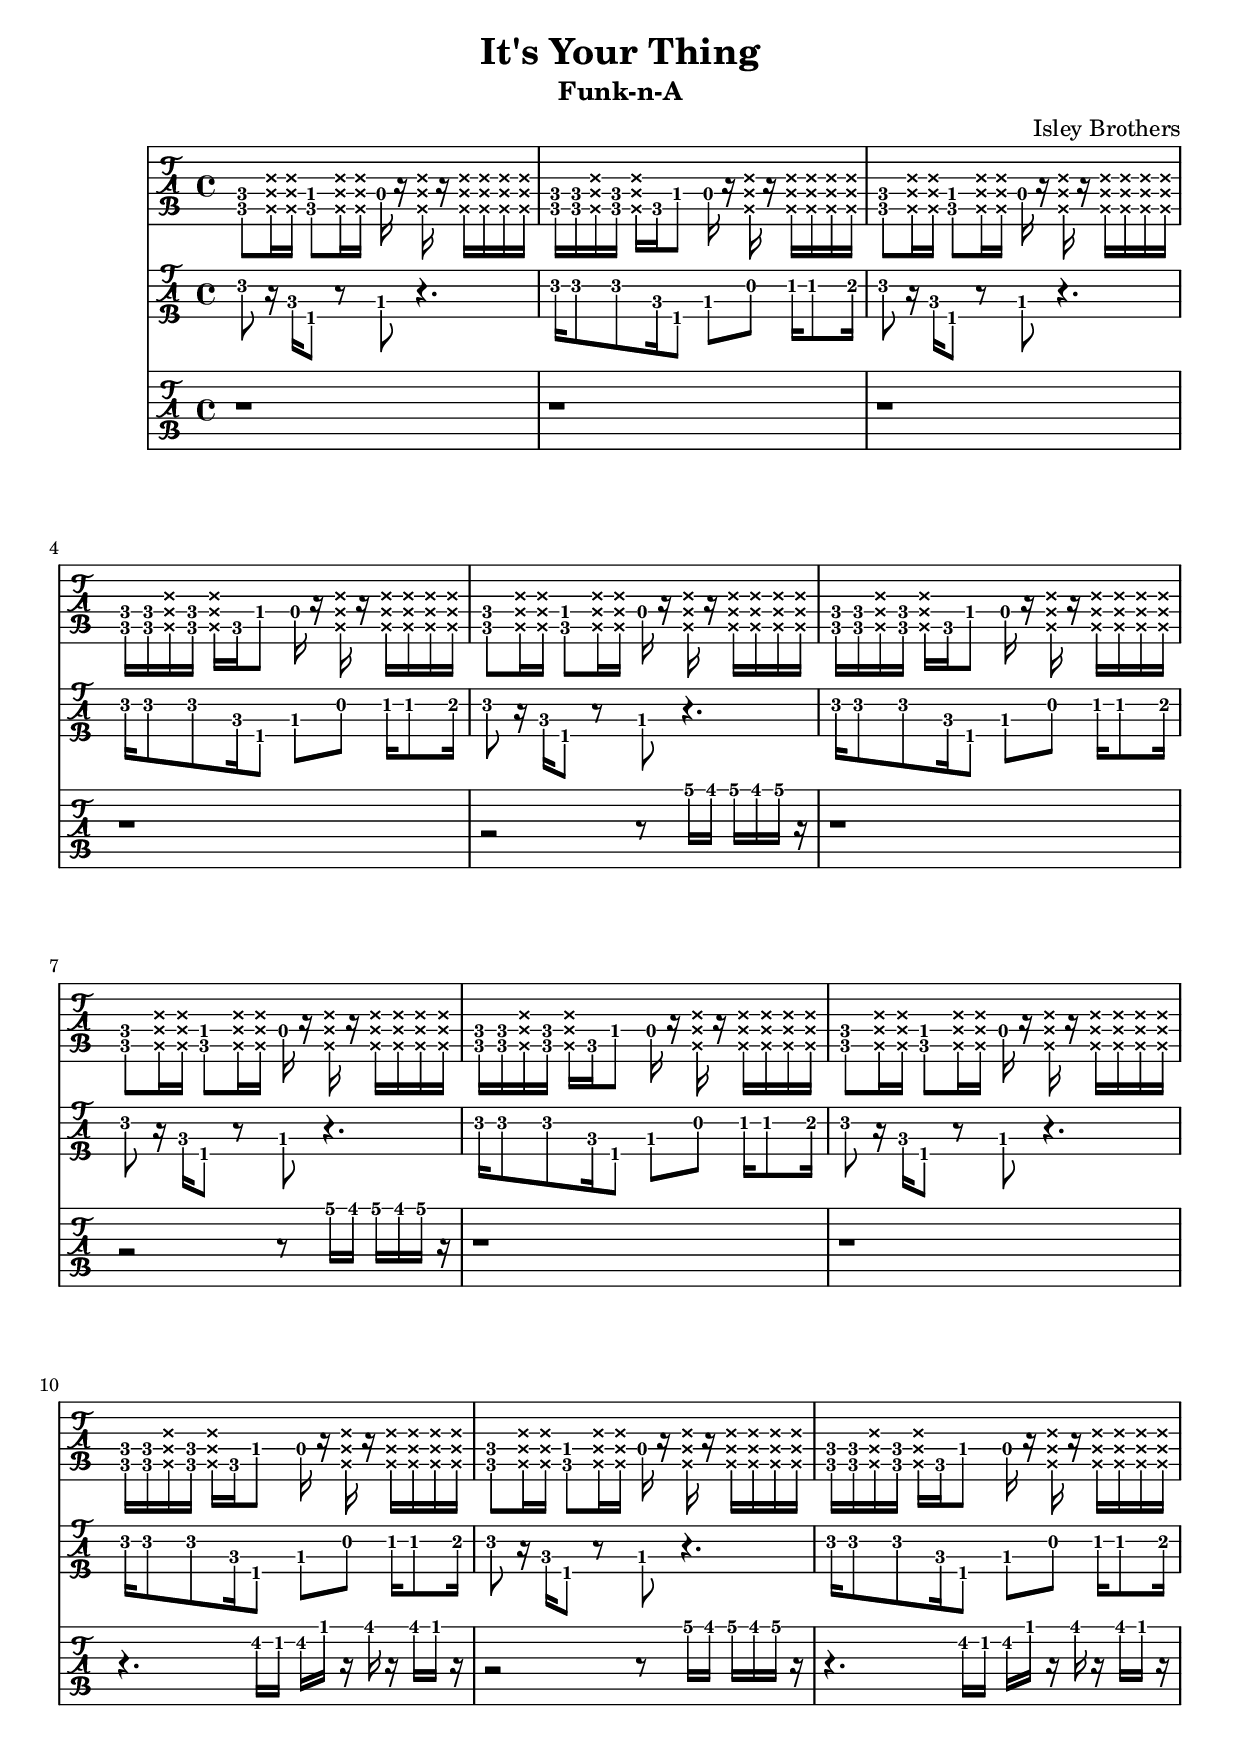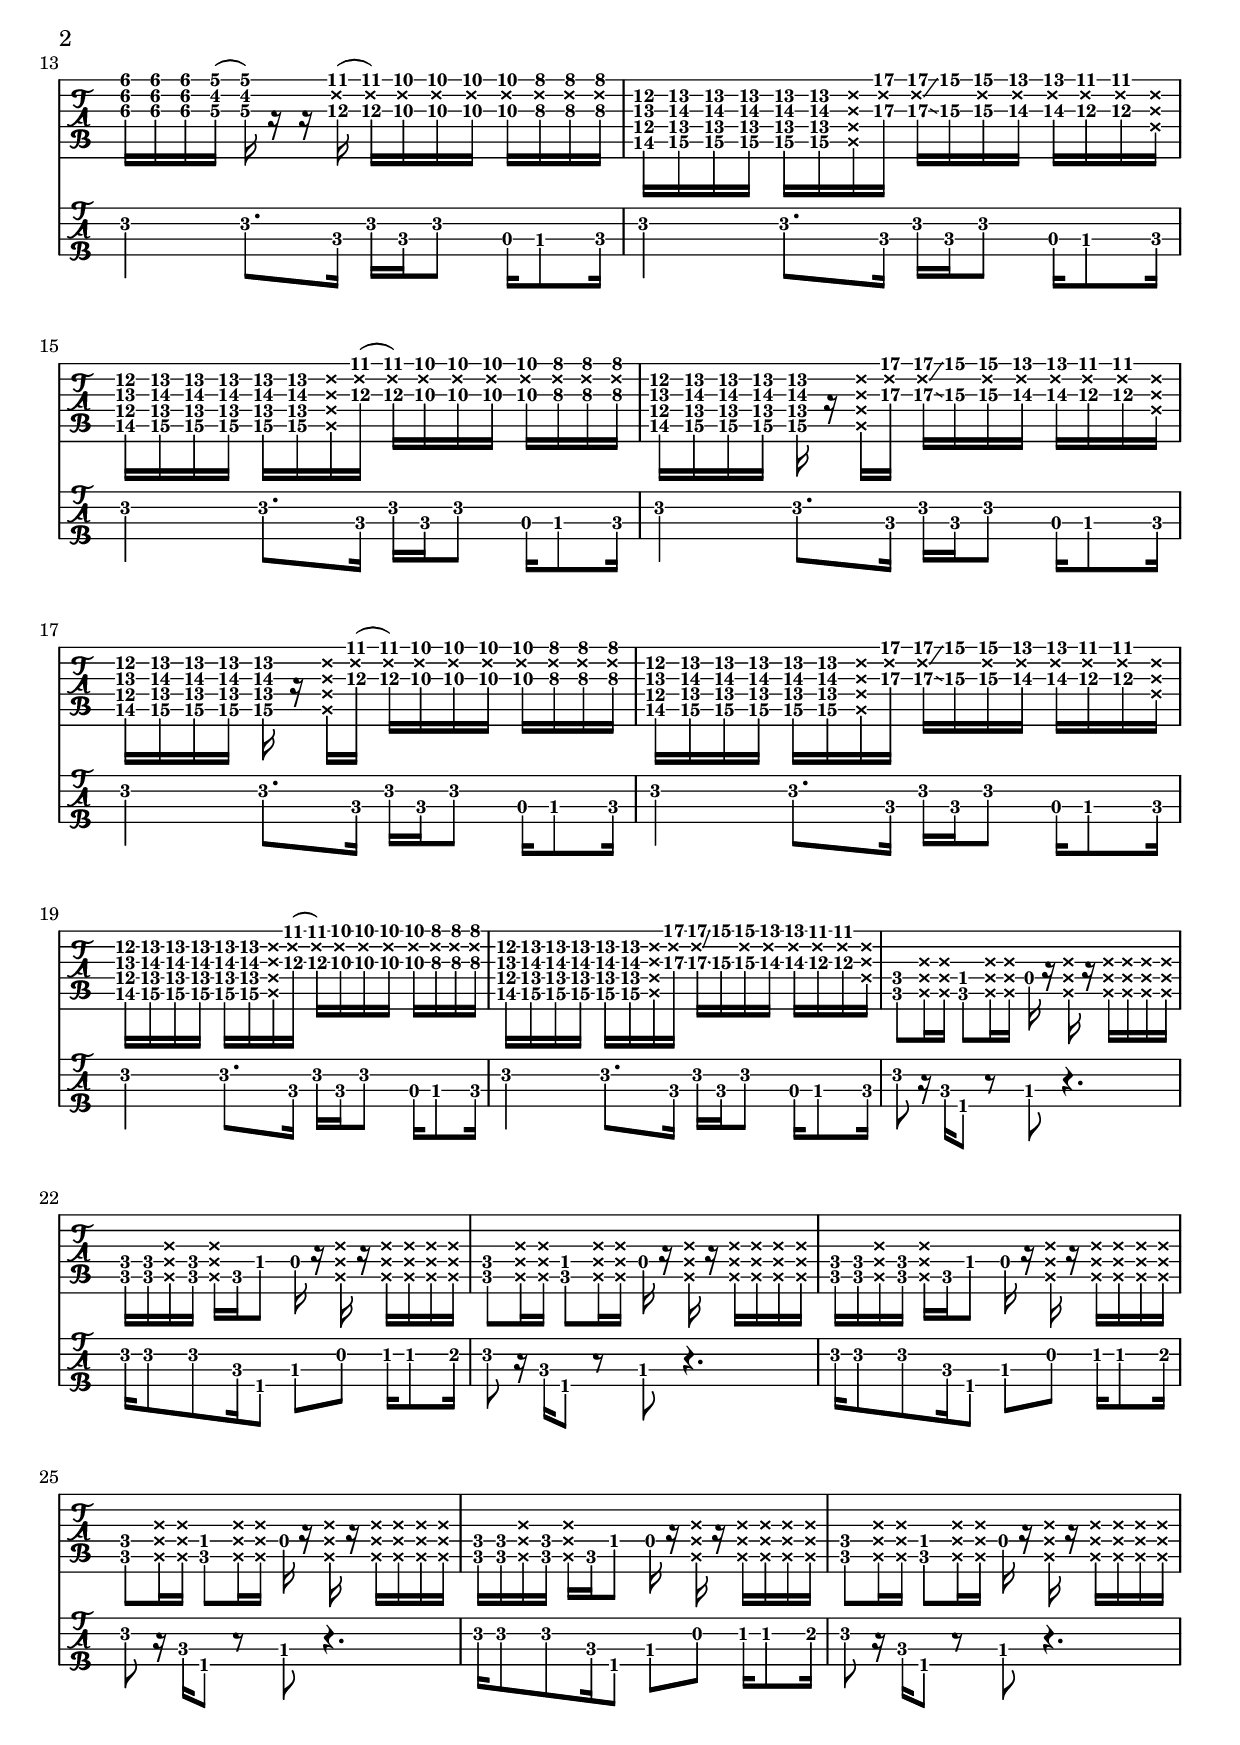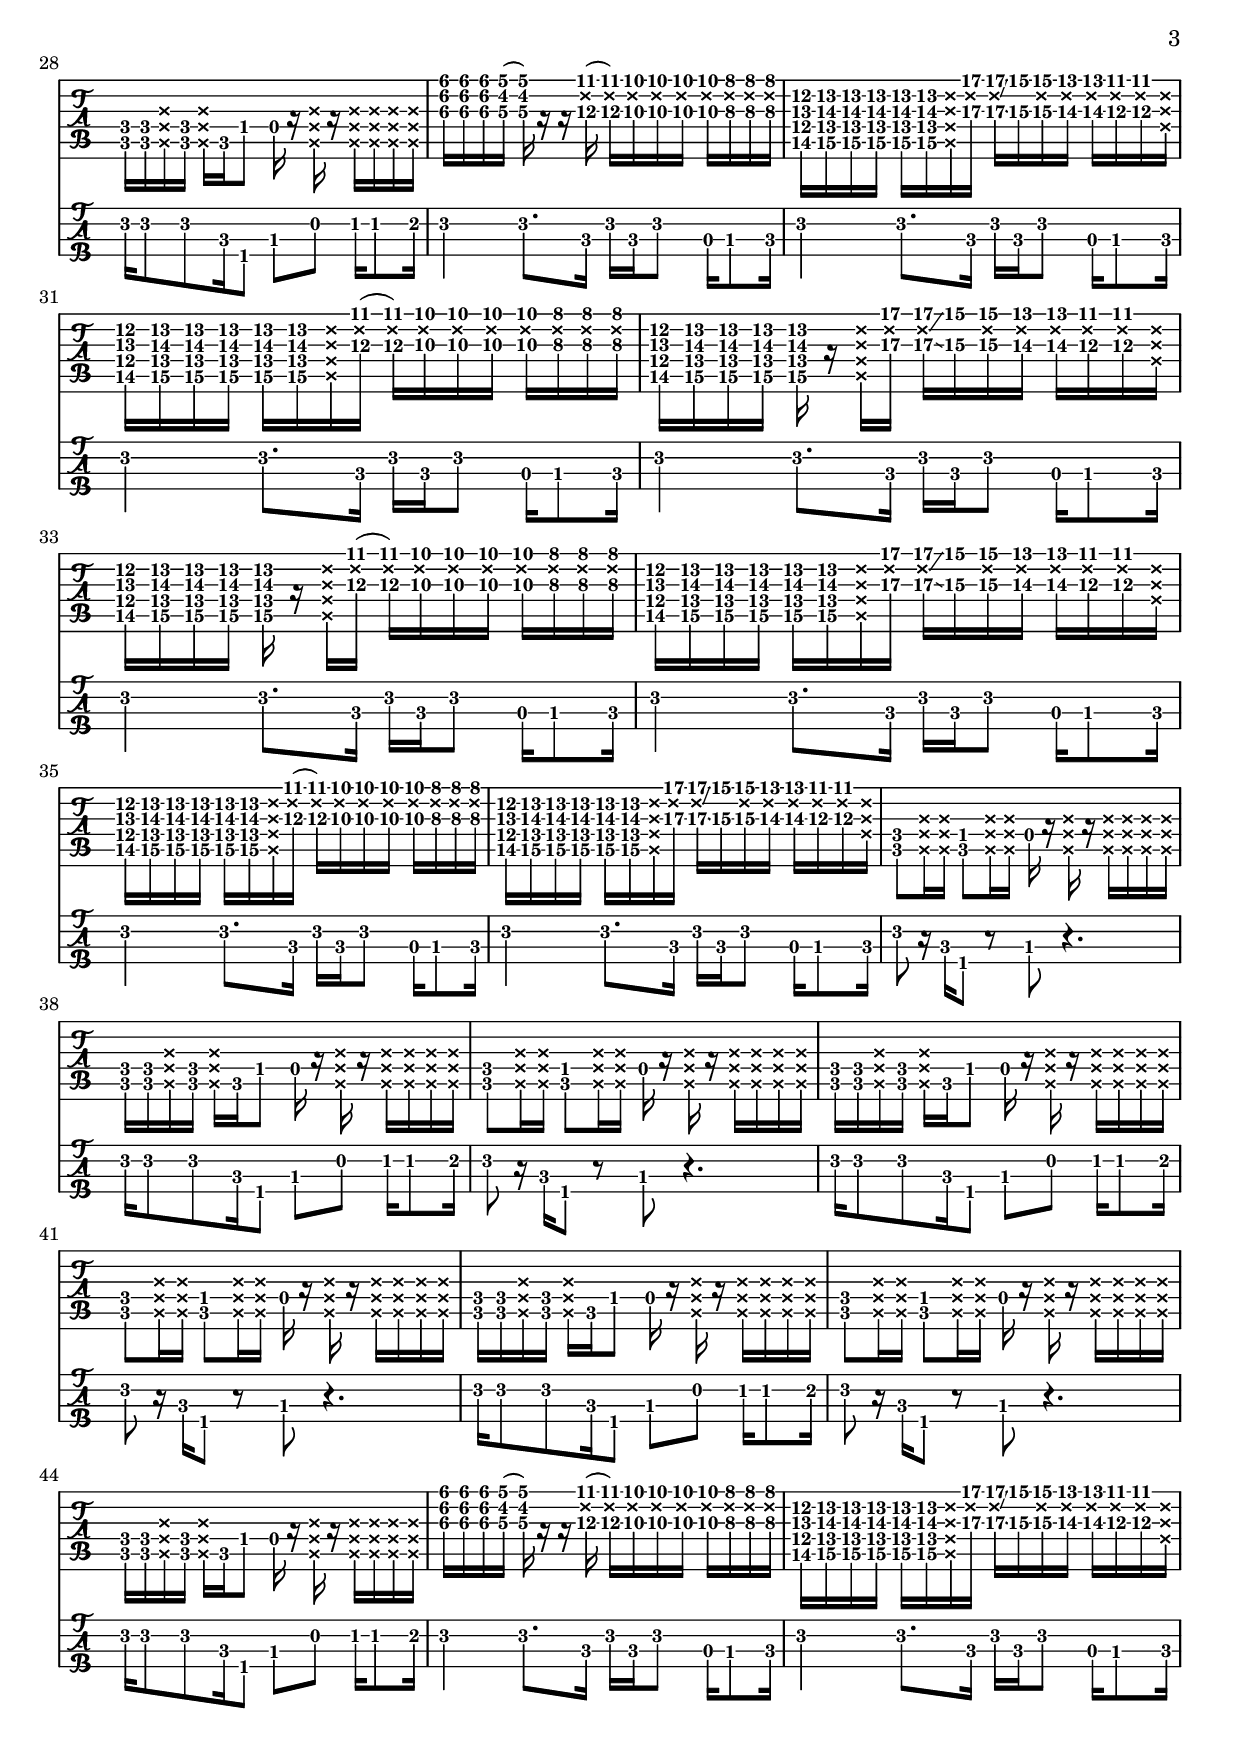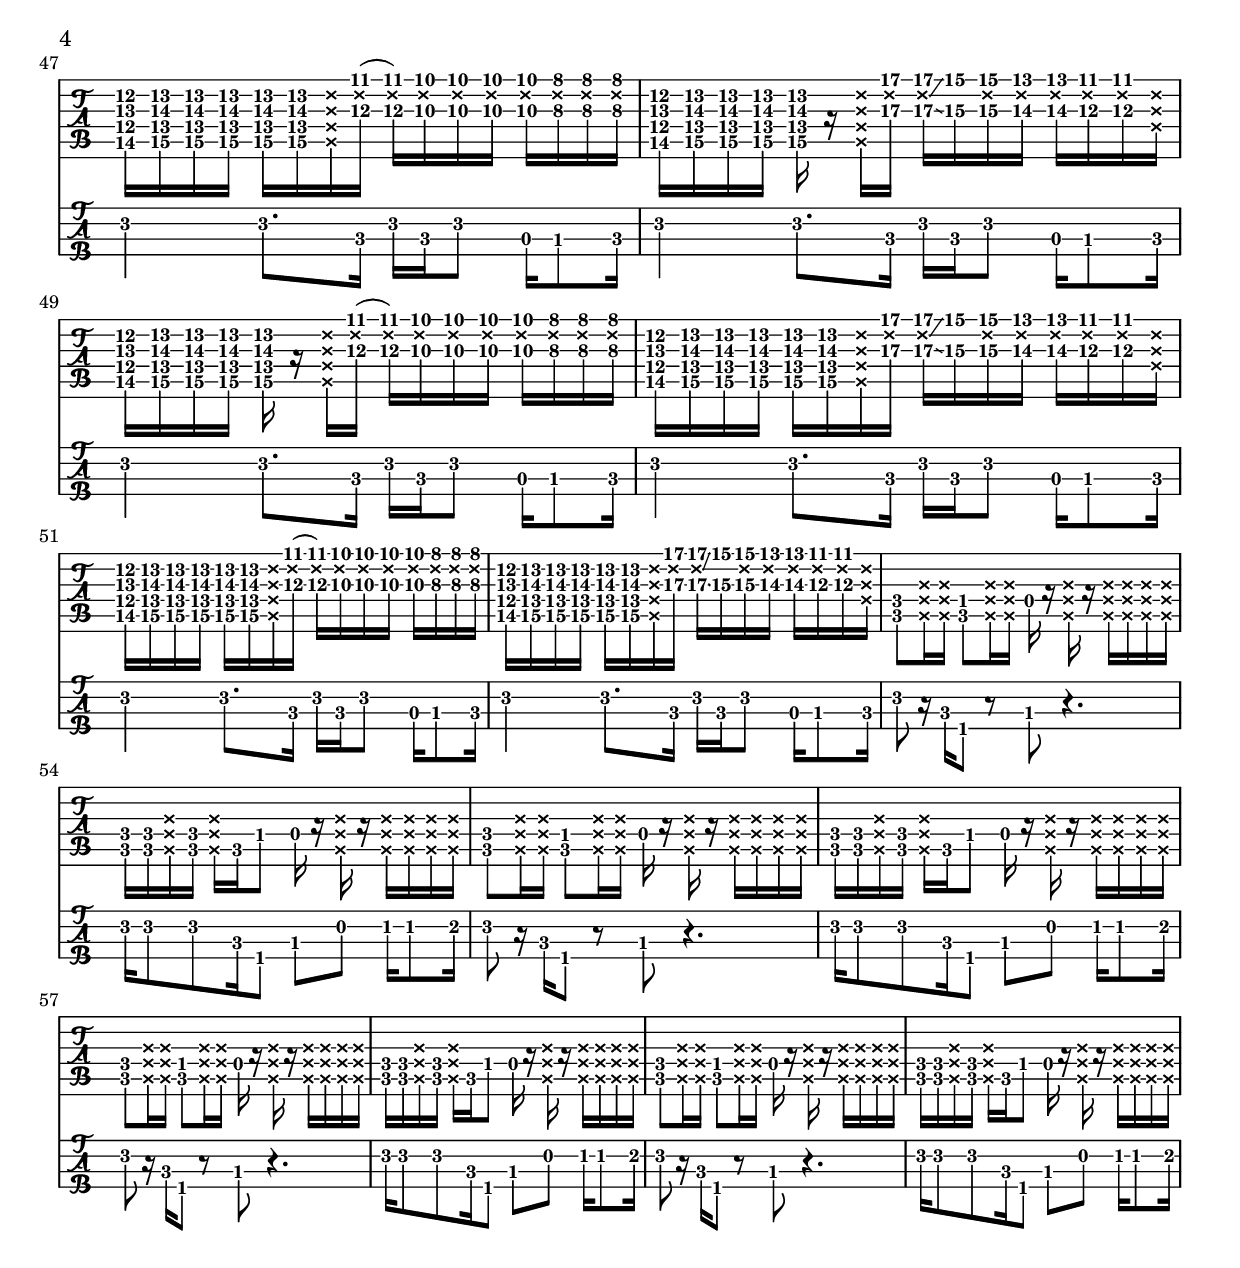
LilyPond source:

%
%
%
\version "2.19.82"
\include "english.ly"
\include "articulate.ly"
\header {
  title = "It's Your Thing"
  subtitle = "Funk-n-A"
  arranger = ""
  composer = "Isley Brothers"
}

\layout { \override Voice.StringNumber #'stencil = ##f }

\include "predefined-guitar-fretboards.ly"

guitar_riff_a = {
  <c f>8
  \deadNotesOn <c f a>16 <c f a>16] \deadNotesOff
  <c ds>8
  \deadNotesOn <c f a>16 <c f a>16 \deadNotesOff
  d16 r16 \deadNotesOn <c f a>16 \deadNotesOff r16
  \deadNotesOn <c f a>16 <c f a>16 <c f a>16 <c f a>16 \deadNotesOff |
  <c f>16 <c f>16
  \deadNotesOn <c f a>16 \deadNotesOff <c f>16
  \deadNotesOn <c f a>16 \deadNotesOff c16 ds8 d16 r16
  \deadNotesOn <c f a>16 \deadNotesOff  r16
  \deadNotesOn <c f a>16 <c f a>16 <c f a>16 <c f a>16 \deadNotesOff |
}

guitar_riff_a_low = {
  <c, f>8
  \deadNotesOn <c f a>16 <c f a>16] \deadNotesOff
  <c ds>8
  \deadNotesOn <c f a>16 <c f a>16 \deadNotesOff
  d16 r16 \deadNotesOn <c f a>16 \deadNotesOff r16
  \deadNotesOn <c f a>16 <c f a>16 <c f a>16 <c f a>16 \deadNotesOff |
  <c f>16 <c f>16
  \deadNotesOn <c f a>16 \deadNotesOff <c f>16
  \deadNotesOn <c f a>16 \deadNotesOff c16 ds8 d16 r16
  \deadNotesOn <c f a>16 \deadNotesOff  r16
  \deadNotesOn <c f a>16 <c f a>16 <c f a>16 <c f a>16 \deadNotesOff |
}

guitar_verse_a = {
  <df' f bf>16 <df f bf>16 <df f bf>16 <c ef a>16( <c ef a>16) r16 r16
}

guitar_verse_b = {
  <b\5 d\4 af'\3 b\2>16 <c\5 ef\4 a\3 c\2>16 <c\5 ef\4 a\3 c\2>16 <c\5 ef\4 a\3 c\2>16
  <c\5 ef\4 a\3 c\2>16 r16 \deadNote <c\5 ef\4 a\3 c\2>16
}

guitar_verse_c = {
  <b\5 d\4 af'\3 b\2>16 <c\5 ef\4 a\3 c\2>16 <c\5 ef\4 a\3 c\2>16 <c\5 ef\4 a\3 c\2>16
  <c\5 ef\4 a\3 c\2>16 <c\5 ef\4 a\3 c\2>16 \deadNote <c\5 ef\4 a\3 c\2>16
}

guitar_verse_d = {
  <g'\3 \deadNote b ef\1>( <g\3 \deadNote b ef\1>) <f\3 \deadNote b d\1>16
  <f\3 \deadNote b d\1>16 <f\3 \deadNote b d\1>16 <f\3 \deadNote b d\1>16
  <ef\3 \deadNote b c'\1>16 <ef\3 \deadNote b c'\1>16 <ef\3 \deadNote b c'\1>16 |
}

guitar_verse_e = {
  <c' \deadNote ef a>16 <c \deadNote ef a>16
  \glissando <bf\3  g'\1>16 <bf \deadNote d g>16 <a \deadNote c f>16 <a \deadNote c f>16
  <g \deadNote bf ef>16 <g \deadNote bf ef>16 \deadNote <g,\3  bf ef>16
}

guitar_riff_b = {
  \guitar_verse_a
  \guitar_verse_d

  \guitar_verse_c
  \guitar_verse_e

  \guitar_verse_c
  \guitar_verse_d

  \guitar_verse_b
  \guitar_verse_e

  \guitar_verse_b
  \guitar_verse_d

  \guitar_verse_c
  \guitar_verse_e

  \guitar_verse_c
  \guitar_verse_d

  \guitar_verse_c
  \guitar_verse_e

}


bass_riff_a = {
  f8 r16 c16[ f,8] r8 bf8 r4. |
  f'16 f8 f8 c16 f,8 bf8 d ef16 ef8 e16 |
}

bass_riff_b = {
  f4 f8. c16 f16 c16 f8 a,16 bf8 c16 |
}

trumpet_riff_a = {
  r2 r8 a16 gs16 a16 gs16 a16 r16 |
}

trumpet_riff_b = {
  r4. ef16 c16 ef16 f16 r16 gs16 r16 gs16 f16 r16 |
}

trumpet_music = {
  \time 4/4
  \tabFullNotation
  r1 r1 r1 r1
  \trumpet_riff_a
  r1
  \trumpet_riff_a
  r1 r1
  \trumpet_riff_b
  \trumpet_riff_a
  \trumpet_riff_b

}


music = {
  \tabFullNotation
  \time 4/4
  \stemDown
  \override Beam.concaveness = #10000
  \set TabStaff.minimumFret = #0

  \guitar_riff_a
  \guitar_riff_a
  \guitar_riff_a


  \guitar_riff_a
  \guitar_riff_a
  \guitar_riff_a

  \guitar_riff_b

  \guitar_riff_a_low
  \guitar_riff_a
  \guitar_riff_a
  \guitar_riff_a

  \guitar_riff_b

  \guitar_riff_a_low
  \guitar_riff_a
  \guitar_riff_a
  \guitar_riff_a

  \guitar_riff_b

  \guitar_riff_a_low
  \guitar_riff_a
  \guitar_riff_a
  \guitar_riff_a
}

bass_music = {
  \tabFullNotation
  \stemDown

  \set TabStaff.minimumFret = #0
  \relative c, {
    \bass_riff_a    \bass_riff_a
    \bass_riff_a    \bass_riff_a
    \bass_riff_a    \bass_riff_a

    \bass_riff_b    \bass_riff_b
    \bass_riff_b    \bass_riff_b
    \bass_riff_b    \bass_riff_b
    \bass_riff_b    \bass_riff_b

    \bass_riff_a    \bass_riff_a
    \bass_riff_a    \bass_riff_a

    %bridge
    \bass_riff_b   \bass_riff_b
    \bass_riff_b   \bass_riff_b
    \bass_riff_b   \bass_riff_b
    \bass_riff_b   \bass_riff_b

    %outro
    \bass_riff_a   \bass_riff_a
    \bass_riff_a   \bass_riff_a

    \bass_riff_b   \bass_riff_b
    \bass_riff_b   \bass_riff_b
    \bass_riff_b   \bass_riff_b
    \bass_riff_b   \bass_riff_b

    \bass_riff_a   \bass_riff_a
    \bass_riff_a   \bass_riff_a


  }
}


<<
  \new TabStaff {
    \relative c {
      \music
    }
  }

  \new TabStaff \with {
    stringTunings = #bass-tuning
  }{
    \relative c {
      \bass_music
    }
  }

  \new TabStaff {
    \relative c'' {
      \trumpet_music
    }
  }


>>


\score {
  \unfoldRepeats \articulate
  \bass_music
  \midi {
    \tempo 4 = 94
  }
}


